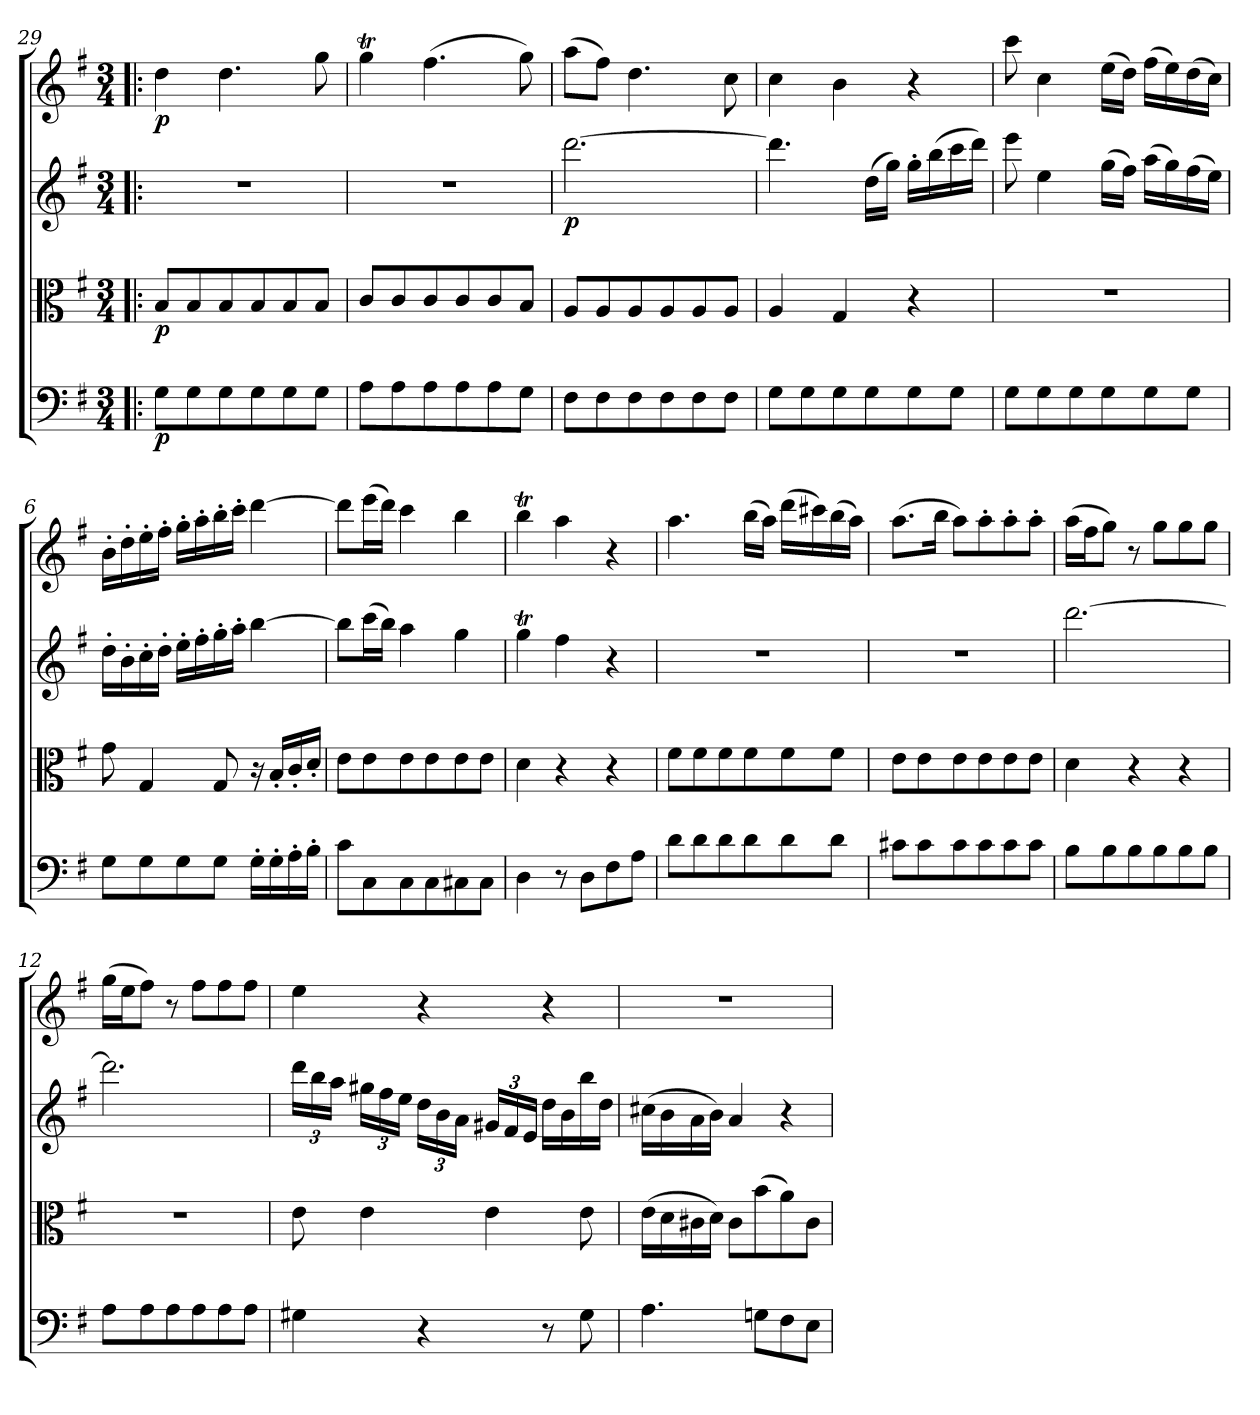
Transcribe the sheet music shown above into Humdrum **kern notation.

**kern	**dynam	**kern	**dynam	**kern	**dynam	**kern	**dynam
*part4	*part4	*part3	*part3	*part2	*part2	*part1	*part1
*staff4	*staff4	*staff3	*staff3	*staff2	*staff2	*staff1	*staff1
*clefF4	*	*clefC3	*	*clefG2	*	*clefG2	*
*k[f#]	*	*k[f#]	*	*k[f#]	*	*k[f#]	*
*G:	*	*G:	*	*G:	*	*G:	*
*M3/4	*	*M3/4	*	*M3/4	*	*M3/4	*
=29!|:	=29!|:	=29!|:	=29!|:	=29!|:	=29!|:	=29!|:	=29!|:
8G\L	p	8B/L	p	2.r	.	4dd\	p
8G\	.	8B/	.	.	.	.	.
8G\	.	8B/	.	.	.	4.dd\	.
8G\	.	8B/	.	.	.	.	.
8G\	.	8B/	.	.	.	.	.
8G\J	.	8B/J	.	.	.	8gg\	.
=2	=2	=2	=2	=2	=2	=2	=2
8A\L	.	8c/L	.	2.r	.	4ggT\	.
8A\	.	8c/	.	.	.	.	.
8A\	.	8c/	.	.	.	(4.ff#\	.
8A\	.	8c/	.	.	.	.	.
8A\	.	8c/	.	.	.	.	.
8G\J	.	8B/J	.	.	.	8gg\)	.
=3	=3	=3	=3	=3	=3	=3	=3
8F#\L	.	8A/L	.	[2.ddd\	p	(8aa\L	.
8F#\	.	8A/	.	.	.	8ff#\J)	.
8F#\	.	8A/	.	.	.	4.dd\	.
8F#\	.	8A/	.	.	.	.	.
8F#\	.	8A/	.	.	.	.	.
8F#\J	.	8A/J	.	.	.	8cc\	.
=4	=4	=4	=4	=4	=4	=4	=4
8G\L	.	4A/	.	4.ddd\]	.	4cc\	.
8G\	.	.	.	.	.	.	.
8G\	.	4G/	.	.	.	4b\	.
8G\	.	.	.	(16dd\LL	.	.	.
.	.	.	.	16gg\JJ)	.	.	.
8G\	.	4r	.	16gg'\LL	.	4r	.
.	.	.	.	(16bb\	.	.	.
8G\J	.	.	.	16ccc\	.	.	.
.	.	.	.	16ddd\JJ)	.	.	.
=5	=5	=5	=5	=5	=5	=5	=5
8G\L	.	2.r	.	8eee\	.	8ccc\	.
8G\	.	.	.	4ee\	.	4cc\	.
8G\	.	.	.	.	.	.	.
8G\	.	.	.	(16gg\LL	.	(16ee\LL	.
.	.	.	.	16ff#\JJ)	.	16dd\JJ)	.
8G\	.	.	.	(16aa\LL	.	(16ff#\LL	.
.	.	.	.	16gg\)	.	16ee\)	.
8G\J	.	.	.	(16ff#\	.	(16dd\	.
.	.	.	.	16ee\JJ)	.	16cc\JJ)	.
=6	=6	=6	=6	=6	=6	=6	=6
8G\L	.	8g\	.	16dd'\LL	.	16b'\LL	.
.	.	.	.	16b'\	.	16dd'\	.
8G\	.	4G/	.	16cc'\	.	16ee'\	.
.	.	.	.	16dd'\JJ	.	16ff#'\JJ	.
8G\	.	.	.	16ee'\LL	.	16gg'\LL	.
.	.	.	.	16ff#'\	.	16aa'\	.
8G\J	.	8G/	.	16gg'\	.	16bb'\	.
.	.	.	.	16aa'\JJ	.	16ccc'\JJ	.
16G'\LL	.	16r	.	[4bb\	.	[4ddd\	.
16G'\	.	16B'/LL	.	.	.	.	.
16A'\	.	16c'/	.	.	.	.	.
16B'\JJ	.	16d'/JJ	.	.	.	.	.
=7	=7	=7	=7	=7	=7	=7	=7
8c\L	.	8e\L	.	8bb\L]	.	8ddd\L]	.
8C\	.	8e\	.	(16ccc\L	.	(16eee\L	.
.	.	.	.	16bb\JJ)	.	16ddd\JJ)	.
8C\	.	8e\	.	4aa\	.	4ccc\	.
8C\	.	8e\	.	.	.	.	.
8C#X\	.	8e\	.	4gg\	.	4bb\	.
8C#\J	.	8e\J	.	.	.	.	.
=8	=8	=8	=8	=8	=8	=8	=8
4D\	.	4d\	.	4ggT\	.	4bbt\	.
8r	.	4r	.	4ff#\	.	4aa\	.
8D\L	.	.	.	.	.	.	.
8F#\	.	4r	.	4r	.	4r	.
8A\J	.	.	.	.	.	.	.
=9	=9	=9	=9	=9	=9	=9	=9
8d\L	.	8f#\L	.	2.r	.	4.aa\	.
8d\	.	8f#\	.	.	.	.	.
8d\	.	8f#\	.	.	.	.	.
8d\	.	8f#\	.	.	.	(16bb\LL	.
.	.	.	.	.	.	16aa\JJ)	.
8d\	.	8f#\	.	.	.	(16ddd\LL	.
.	.	.	.	.	.	16ccc#X\)	.
8d\J	.	8f#\J	.	.	.	(16bb\	.
.	.	.	.	.	.	16aa\JJ)	.
=10	=10	=10	=10	=10	=10	=10	=10
8c#X\L	.	8e\L	.	2.r	.	(8.aa\L	.
8c#\	.	8e\	.	.	.	.	.
.	.	.	.	.	.	16bb\Jk	.
8c#\	.	8e\	.	.	.	8aa\L)	.
8c#\	.	8e\	.	.	.	8aa'\	.
8c#\	.	8e\	.	.	.	8aa'\	.
8c#\J	.	8e\J	.	.	.	8aa'\J	.
=11	=11	=11	=11	=11	=11	=11	=11
8B\L	.	4d\	.	[2.ddd\	.	(16aa\LL	.
.	.	.	.	.	.	16ff#\J	.
8B\	.	.	.	.	.	8gg\J)	.
8B\	.	4r	.	.	.	8r	.
8B\	.	.	.	.	.	8gg\L	.
8B\	.	4r	.	.	.	8gg\	.
8B\J	.	.	.	.	.	8gg\J	.
=12	=12	=12	=12	=12	=12	=12	=12
8A\L	.	2.r	.	2.ddd\]	.	(16gg\LL	.
.	.	.	.	.	.	16ee\J	.
8A\	.	.	.	.	.	8ff#\J)	.
8A\	.	.	.	.	.	8r	.
8A\	.	.	.	.	.	8ff#\L	.
8A\	.	.	.	.	.	8ff#\	.
8A\J	.	.	.	.	.	8ff#\J	.
=13	=13	=13	=13	=13	=13	=13	=13
4G#X\	.	8e\	.	24ddd\LL	.	4ee\	.
.	.	.	.	24bb\	.	.	.
.	.	.	.	24aa\JJ	.	.	.
.	.	4e\	.	24gg#X\LL	.	.	.
.	.	.	.	24ff#\	.	.	.
.	.	.	.	24ee\JJ	.	.	.
4r	.	.	.	24dd\LL	.	4r	.
.	.	.	.	24b\	.	.	.
.	.	.	.	24a\JJ	.	.	.
.	.	4e\	.	24g#X/LL	.	.	.
.	.	.	.	24f#/	.	.	.
.	.	.	.	24e/JJ	.	.	.
8r	.	.	.	16dd\LL	.	4r	.
.	.	.	.	16b\	.	.	.
8G#\	.	8e\	.	16bb\	.	.	.
.	.	.	.	16dd\JJ	.	.	.
=14	=14	=14	=14	=14	=14	=14	=14
4.A\	.	(16e\LL	.	(16cc#X\LL	.	2.r	.
.	.	16d\	.	16b\	.	.	.
.	.	16c#X\	.	16a\	.	.	.
.	.	16d\JJ)	.	16b\JJ)	.	.	.
.	.	8c#\L	.	4a/	.	.	.
8Gn\L	.	(8b\	.	.	.	.	.
8F#\	.	8a\)	.	4r	.	.	.
8E\J	.	8c#\J	.	.	.	.	.
=	=	=	=	=	=	=	=
*-	*-	*-	*-	*-	*-	*-	*-
